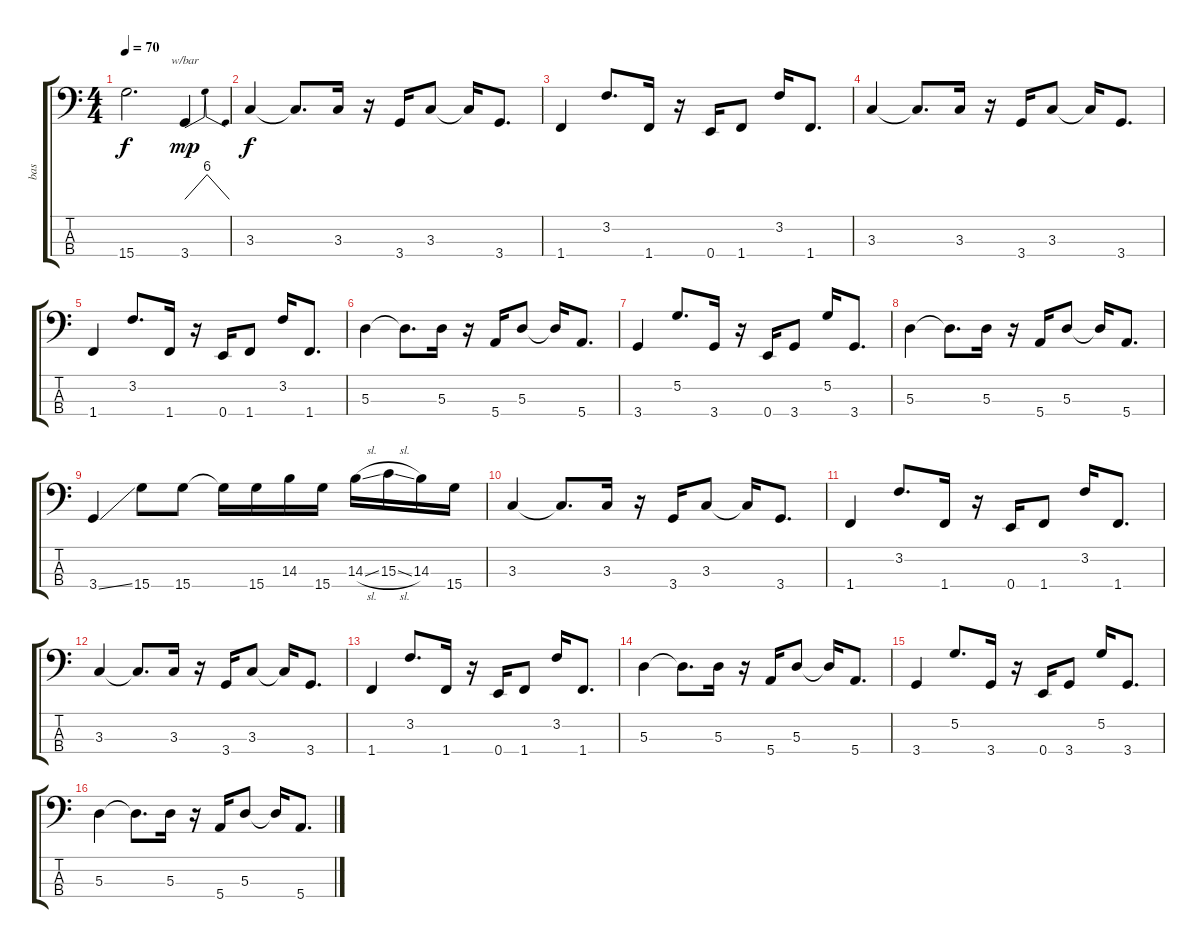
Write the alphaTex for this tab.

\track ("bas" "bas") {instrument electricbassfinger}
\staff {score tabs}
\tuning (G2 D2 A1 E1) {hide}
\ts (4 4)
\tempo 70
\clef f4
\ks c
15.4.2{d dy f} 3.4.4{tbe (dip default 0 0 15 24 60 0) dy mp} |
3.3.4{dy f} 3.3{t}.8{d} 3.3.16 r.16 3.4.16 3.3.8 3.3{t}.16 3.4.8{d} |
1.4.4 3.2.8{d} 1.4.16 r.16 0.4.16 1.4.8 3.2.16 1.4.8{d} |
3.3.4 3.3{t}.8{d} 3.3.16 r.16 3.4.16 3.3.8 3.3{t}.16 3.4.8{d} |
1.4.4 3.2.8{d} 1.4.16 r.16 0.4.16 1.4.8 3.2.16 1.4.8{d} |
5.3.4 5.3{t}.8{d} 5.3.16 r.16 5.4.16 5.3.8 5.3{t}.16 5.4.8{d} |
3.4.4 5.2.8{d} 3.4.16 r.16 0.4.16 3.4.8 5.2.16 3.4.8{d} |
5.3.4 5.3{t}.8{d} 5.3.16 r.16 5.4.16 5.3.8 5.3{t}.16 5.4.8{d} |
3.4{ss}.4 15.4.8 15.4.8 15.4{t}.16 15.4.16 14.3.16 15.4.16 14.3{sl}.16 15.3{sl}.16 14.3.16 15.4.16 |
3.3.4 3.3{t}.8{d} 3.3.16 r.16 3.4.16 3.3.8 3.3{t}.16 3.4.8{d} |
1.4.4 3.2.8{d} 1.4.16 r.16 0.4.16 1.4.8 3.2.16 1.4.8{d} |
3.3.4 3.3{t}.8{d} 3.3.16 r.16 3.4.16 3.3.8 3.3{t}.16 3.4.8{d} |
1.4.4 3.2.8{d} 1.4.16 r.16 0.4.16 1.4.8 3.2.16 1.4.8{d} |
5.3.4 5.3{t}.8{d} 5.3.16 r.16 5.4.16 5.3.8 5.3{t}.16 5.4.8{d} |
3.4.4 5.2.8{d} 3.4.16 r.16 0.4.16 3.4.8 5.2.16 3.4.8{d} |
5.3.4 5.3{t}.8{d} 5.3.16 r.16 5.4.16 5.3.8 5.3{t}.16 5.4.8{d}
